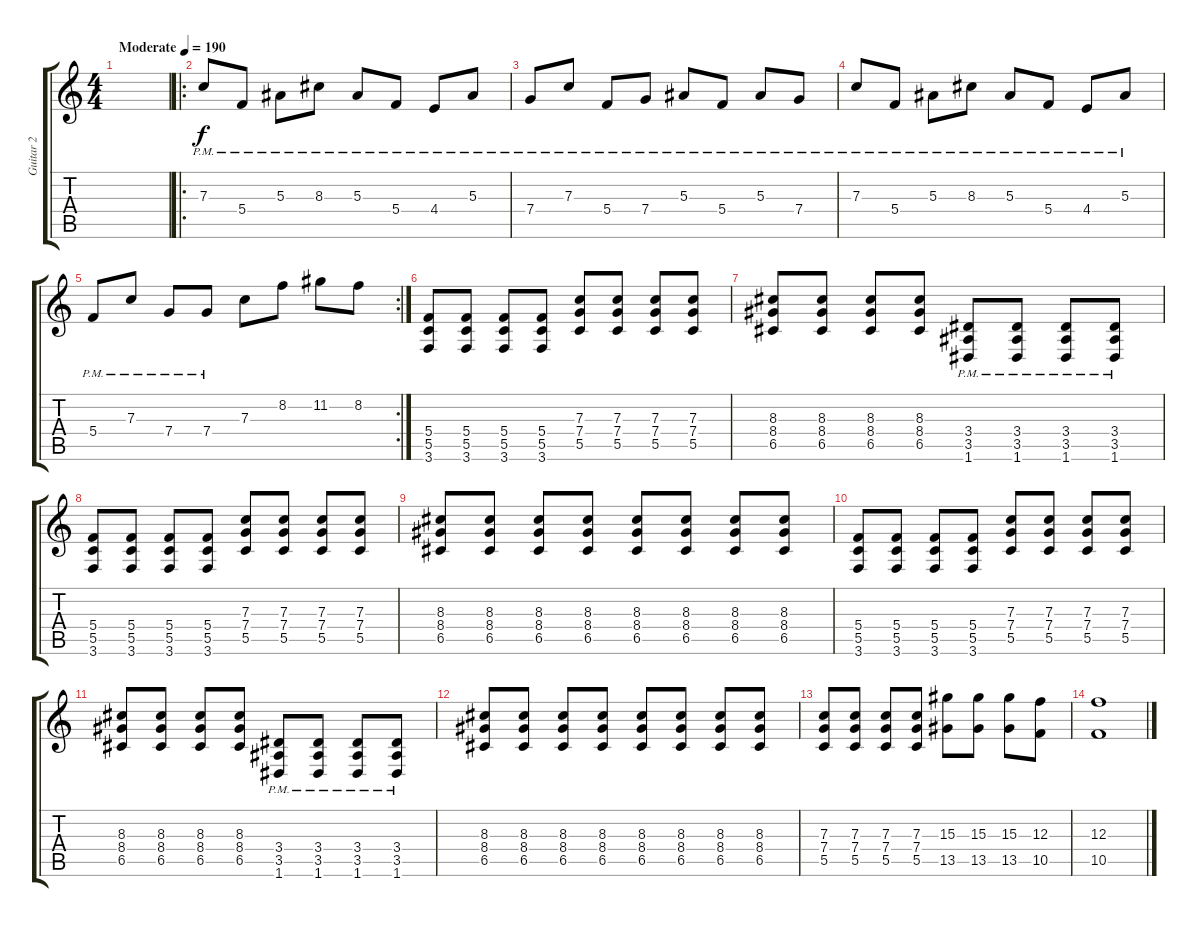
\track ("Guitar 2" "Guitar 2") {instrument distortionguitar}
\staff {score tabs}
\tuning (D4 A3 F3 C3 G2 D2) {hide}
\ts (4 4)
\tempo (190 "Moderate")
\clef g2
\ks c
|
\ro
7.3{pm}.8 5.4{pm}.8 5.3{pm}.8 8.3{pm}.8 5.3{pm}.8 5.4{pm}.8 4.4{pm}.8 5.3{pm}.8 |
7.4{pm}.8 7.3{pm}.8 5.4{pm}.8 7.4{pm}.8 5.3{pm}.8 5.4{pm}.8 5.3{pm}.8 7.4{pm}.8 |
7.3{pm}.8 5.4{pm}.8 5.3{pm}.8 8.3{pm}.8 5.3{pm}.8 5.4{pm}.8 4.4{pm}.8 5.3{pm}.8 |
\rc 2
5.4{pm}.8 7.3{pm}.8 7.4{pm}.8 7.4{pm}.8 7.3.8 8.2.8 11.2.8 8.2.8 |
(5.4 5.5 3.6).8 (5.4 5.5 3.6).8 (5.4 5.5 3.6).8 (5.4 5.5 3.6).8 (7.3 7.4 5.5).8 (7.3 7.4 5.5).8 (7.3 7.4 5.5).8 (7.3 7.4 5.5).8 |
(8.3 8.4 6.5).8 (8.3 8.4 6.5).8 (8.3 8.4 6.5).8 (8.3 8.4 6.5).8 (3.4{pm} 3.5{pm} 1.6{pm}).8 (3.4{pm} 3.5{pm} 1.6{pm}).8 (3.4{pm} 3.5{pm} 1.6{pm}).8 (3.4{pm} 3.5{pm} 1.6{pm}).8 |
(5.4 5.5 3.6).8 (5.4 5.5 3.6).8 (5.4 5.5 3.6).8 (5.4 5.5 3.6).8 (7.3 7.4 5.5).8 (7.3 7.4 5.5).8 (7.3 7.4 5.5).8 (7.3 7.4 5.5).8 |
(8.3 8.4 6.5).8 (8.3 8.4 6.5).8 (8.3 8.4 6.5).8 (8.3 8.4 6.5).8 (8.3 8.4 6.5).8 (8.3 8.4 6.5).8 (8.3 8.4 6.5).8 (8.3 8.4 6.5).8 |
(5.4 5.5 3.6).8 (5.4 5.5 3.6).8 (5.4 5.5 3.6).8 (5.4 5.5 3.6).8 (7.3 7.4 5.5).8 (7.3 7.4 5.5).8 (7.3 7.4 5.5).8 (7.3 7.4 5.5).8 |
(8.3 8.4 6.5).8 (8.3 8.4 6.5).8 (8.3 8.4 6.5).8 (8.3 8.4 6.5).8 (3.4{pm} 3.5{pm} 1.6{pm}).8 (3.4{pm} 3.5{pm} 1.6{pm}).8 (3.4{pm} 3.5{pm} 1.6{pm}).8 (3.4{pm} 3.5{pm} 1.6{pm}).8 |
(8.3 8.4 6.5).8 (8.3 8.4 6.5).8 (8.3 8.4 6.5).8 (8.3 8.4 6.5).8 (8.3 8.4 6.5).8 (8.3 8.4 6.5).8 (8.3 8.4 6.5).8 (8.3 8.4 6.5).8 |
(7.3 7.4 5.5).8 (7.3 7.4 5.5).8 (7.3 7.4 5.5).8 (7.3 7.4 5.5).8 (15.3 13.5).8 (15.3 13.5).8 (15.3 13.5).8 (12.3 10.5).8 |
(12.3 10.5).1
